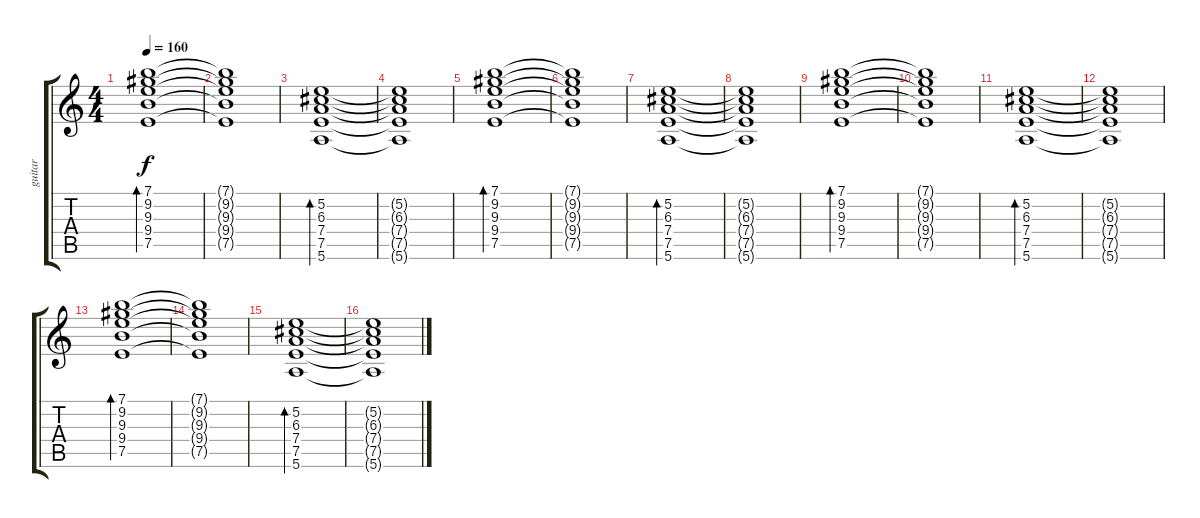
\track ("guitar" "guitar") {instrument acousticguitarnylon}
\staff {score tabs}
\tuning (E4 B3 G3 D3 A2 E2) {hide}
\ts (4 4)
\tempo 160
\clef g2
\ks c
(7.1 9.2 9.3 9.4 7.5).1{bd 60 dy f} |
(7.1{t} 9.2{t} 9.3{t} 9.4{t} 7.5{t}).1 |
(5.2 6.3 7.4 7.5 5.6).1{bd 60} |
(5.2{t} 6.3{t} 7.4{t} 7.5{t} 5.6{t}).1 |
(7.1 9.2 9.3 9.4 7.5).1{bd 60} |
(7.1{t} 9.2{t} 9.3{t} 9.4{t} 7.5{t}).1 |
(5.2 6.3 7.4 7.5 5.6).1{bd 60} |
(5.2{t} 6.3{t} 7.4{t} 7.5{t} 5.6{t}).1 |
(7.1 9.2 9.3 9.4 7.5).1{bd 60} |
(7.1{t} 9.2{t} 9.3{t} 9.4{t} 7.5{t}).1 |
(5.2 6.3 7.4 7.5 5.6).1{bd 60} |
(5.2{t} 6.3{t} 7.4{t} 7.5{t} 5.6{t}).1 |
(7.1 9.2 9.3 9.4 7.5).1{bd 60} |
(7.1{t} 9.2{t} 9.3{t} 9.4{t} 7.5{t}).1 |
(5.2 6.3 7.4 7.5 5.6).1{bd 60} |
(5.2{t} 6.3{t} 7.4{t} 7.5{t} 5.6{t}).1
